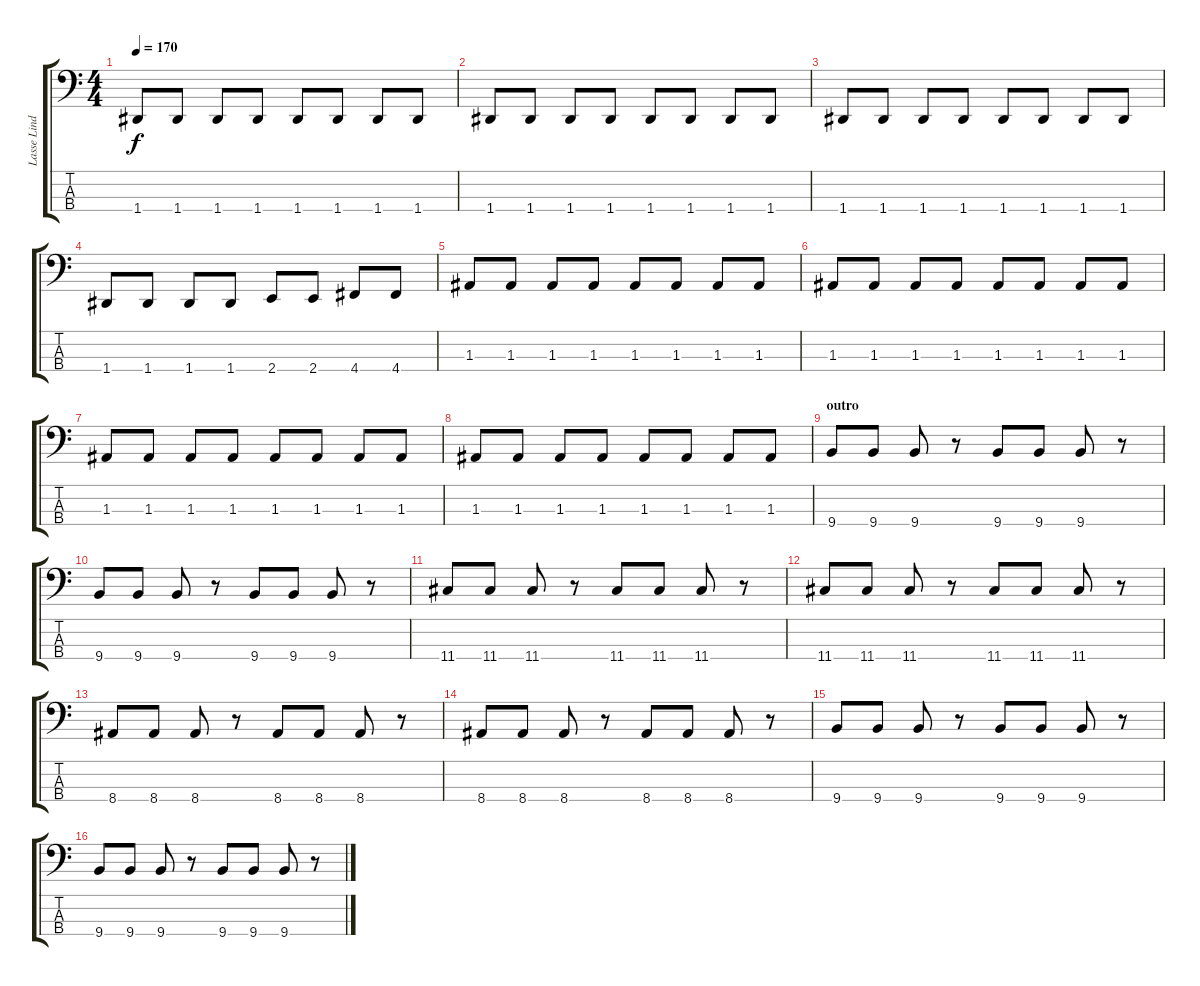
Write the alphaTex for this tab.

\track ("Lasse Lindfors - bass" "Lasse Lind") {instrument electricbassfinger}
\staff {score tabs}
\tuning (G2 D2 A1 D1) {hide}
\ts (4 4)
\tempo 170
\clef f4
\ks c
1.4.8{dy f} 1.4.8 1.4.8 1.4.8 1.4.8 1.4.8 1.4.8 1.4.8 |
1.4.8 1.4.8 1.4.8 1.4.8 1.4.8 1.4.8 1.4.8 1.4.8 |
1.4.8 1.4.8 1.4.8 1.4.8 1.4.8 1.4.8 1.4.8 1.4.8 |
1.4.8 1.4.8 1.4.8 1.4.8 2.4.8 2.4.8 4.4.8 4.4.8 |
1.3.8 1.3.8 1.3.8 1.3.8 1.3.8 1.3.8 1.3.8 1.3.8 |
1.3.8 1.3.8 1.3.8 1.3.8 1.3.8 1.3.8 1.3.8 1.3.8 |
1.3.8 1.3.8 1.3.8 1.3.8 1.3.8 1.3.8 1.3.8 1.3.8 |
1.3.8 1.3.8 1.3.8 1.3.8 1.3.8 1.3.8 1.3.8 1.3.8 |
\section ("" "outro")
9.4.8 9.4.8 9.4.8 r.8 9.4.8 9.4.8 9.4.8 r.8 |
9.4.8 9.4.8 9.4.8 r.8 9.4.8 9.4.8 9.4.8 r.8 |
11.4.8 11.4.8 11.4.8 r.8 11.4.8 11.4.8 11.4.8 r.8 |
11.4.8 11.4.8 11.4.8 r.8 11.4.8 11.4.8 11.4.8 r.8 |
8.4.8 8.4.8 8.4.8 r.8 8.4.8 8.4.8 8.4.8 r.8 |
8.4.8 8.4.8 8.4.8 r.8 8.4.8 8.4.8 8.4.8 r.8 |
9.4.8 9.4.8 9.4.8 r.8 9.4.8 9.4.8 9.4.8 r.8 |
9.4.8 9.4.8 9.4.8 r.8 9.4.8 9.4.8 9.4.8 r.8
